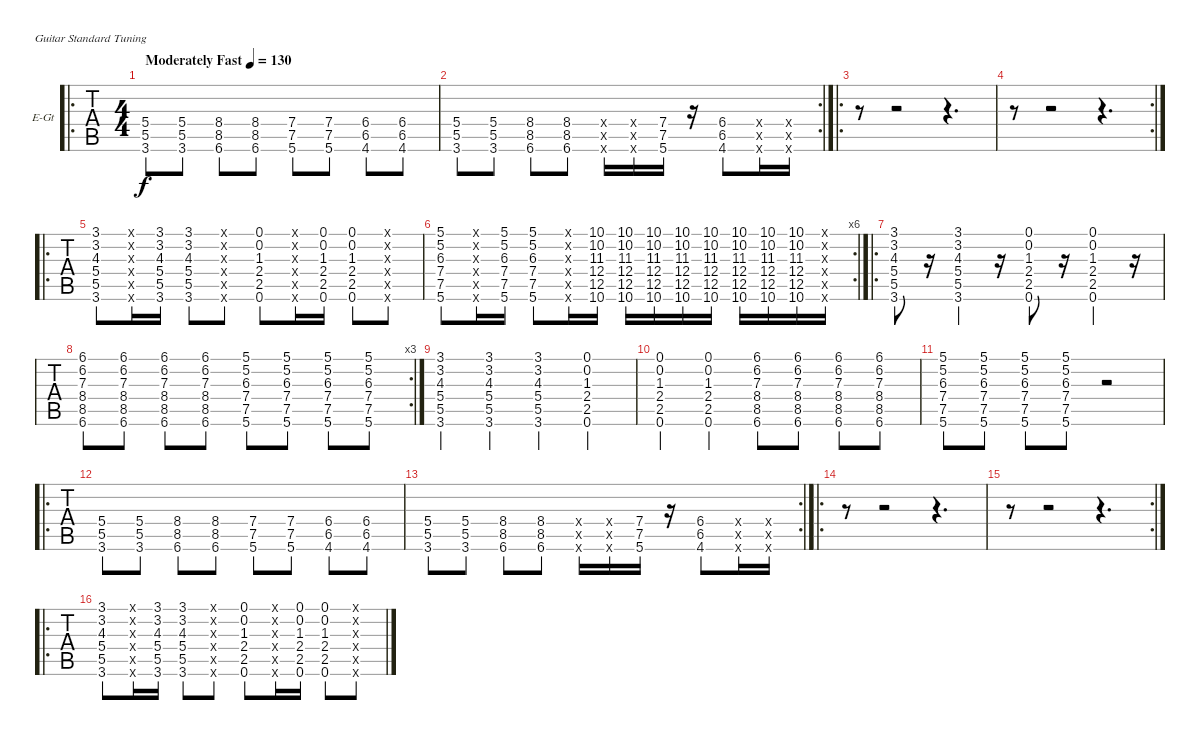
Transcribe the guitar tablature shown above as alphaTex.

\bracketExtendMode groupsimilarinstruments
\firstSystemTrackNameOrientation horizontal
\otherSystemsTrackNameOrientation horizontal
\track ("Clean Guitar" "E-Gt") {instrument electricguitarclean}
\staff {tabs}
\tuning (E4 B3 G3 D3 A2 E2)
\ro
\ts (4 4)
\beaming (8 2 2 2 2)
\tempo (130 "Moderately Fast")
\clef g2
\ks c
(5.4 5.5 3.6).8{dy f instrument electricguitarclean} (5.4 5.5 3.6).8 (8.4 8.5 6.6).8 (8.4 8.5 6.6).8 (7.4 7.5 5.6).8 (7.4 7.5 5.6).8 (6.4 6.5 4.6).8 (6.4 6.5 4.6).8 |
\rc 2
(5.4 5.5 3.6).8 (5.4 5.5 3.6).8 (8.4 8.5 6.6).8 (8.4 8.5 6.6).8 (0.4{x} 0.5{x} 0.6{x}).16 (0.4{x} 0.5{x} 0.6{x}).16 (7.4 7.5 5.6).16 r.16 (6.4 6.5 4.6).8 (0.4{x} 0.5{x} 0.6{x}).16 (0.4{x} 0.5{x} 0.6{x}).16 |
\ro
r.8 r.2 r.4{d} |
\rc 2
r.8 r.2 r.4{d} |
\ro
(3.1 3.2 4.3 5.4 5.5 3.6).8 (3.1{x} 3.2{x} 4.3{x} 5.4{x} 5.5{x} 0.6{x}).16 (3.1 3.2 4.3 5.4 5.5 3.6).16 (3.1 3.2 4.3 5.4 5.5 3.6).8 (0.1{x} 0.2{x} 0.3{x} 0.4{x} 0.5{x} 0.6{x}).8 (0.1 0.2 1.3 2.4 2.5 0.6).8 (0.1{x} 0.2{x} 1.3{x} 2.4{x} 2.5{x} 0.6{x}).16 (0.1 0.2 1.3 2.4 2.5 0.6).16 (0.1 0.2 1.3 2.4 2.5 0.6).8 (0.1{x} 0.2{x} 0.3{x} 0.4{x} 0.5{x} 0.6{x}).8 |
\rc 6
(5.1 5.2 6.3 7.4 7.5 5.6).8 (0.1{x} 0.2{x} 0.3{x} 0.4{x} 0.5{x} 0.6{x}).16 (5.1 5.2 6.3 7.4 7.5 5.6).16 (5.1 5.2 6.3 7.4 7.5 5.6).8 (0.1{x} 0.2{x} 0.3{x} 0.4{x} 0.5{x} 0.6{x}).16 (10.1 10.2 11.3 12.4 12.5 10.6).16 (10.1 10.2 11.3 12.4 12.5 10.6).16 (10.1 10.2 11.3 12.4 12.5 10.6).16 (10.1 10.2 11.3 12.4 12.5 10.6).16 (10.1 10.2 11.3 12.4 12.5 10.6).16 (10.1 10.2 11.3 12.4 12.5 10.6).16 (10.1 10.2 11.3 12.4 12.5 10.6).16 (10.1 10.2 11.3 12.4 12.5 10.6).16 (0.1{x} 0.2{x} 0.3{x} 0.4{x} 0.5{x} 0.6{x}).16 |
\ro
(3.1 3.2 4.3 5.4 5.5 3.6).8 r.16 (3.1 3.2 4.3 5.4 5.5 3.6).4 r.16 (0.1 0.2 1.3 2.4 2.5 0.6).8 r.16 (0.1 0.2 1.3 2.4 2.5 0.6).4 r.16 |
\rc 3
(6.1 6.2 7.3 8.4 8.5 6.6).8 (6.1 6.2 7.3 8.4 8.5 6.6).8 (6.1 6.2 7.3 8.4 8.5 6.6).8 (6.1 6.2 7.3 8.4 8.5 6.6).8 (5.1 5.2 6.3 7.4 7.5 5.6).8 (5.1 5.2 6.3 7.4 7.5 5.6).8 (5.1 5.2 6.3 7.4 7.5 5.6).8 (5.1 5.2 6.3 7.4 7.5 5.6).8 |
(3.1 3.2 4.3 5.4 5.5 3.6).4 (3.1 3.2 4.3 5.4 5.5 3.6).4 (3.1 3.2 4.3 5.4 5.5 3.6).4 (0.1 0.2 1.3 2.4 2.5 0.6).4 |
(0.1 0.2 1.3 2.4 2.5 0.6).4 (0.1 0.2 1.3 2.4 2.5 0.6).4 (6.1 6.2 7.3 8.4 8.5 6.6).8 (6.1 6.2 7.3 8.4 8.5 6.6).8 (6.1 6.2 7.3 8.4 8.5 6.6).8 (6.1 6.2 7.3 8.4 8.5 6.6).8 |
(5.1 5.2 6.3 7.4 7.5 5.6).8 (5.1 5.2 6.3 7.4 7.5 5.6).8 (5.1 5.2 6.3 7.4 7.5 5.6).8 (5.1 5.2 6.3 7.4 7.5 5.6).8 r.2 |
\ro
(5.4 5.5 3.6).8 (5.4 5.5 3.6).8 (8.4 8.5 6.6).8 (8.4 8.5 6.6).8 (7.4 7.5 5.6).8 (7.4 7.5 5.6).8 (6.4 6.5 4.6).8 (6.4 6.5 4.6).8 |
\rc 2
(5.4 5.5 3.6).8 (5.4 5.5 3.6).8 (8.4 8.5 6.6).8 (8.4 8.5 6.6).8 (0.4{x} 0.5{x} 0.6{x}).16 (0.4{x} 0.5{x} 0.6{x}).16 (7.4 7.5 5.6).16 r.16 (6.4 6.5 4.6).8 (0.4{x} 0.5{x} 0.6{x}).16 (0.4{x} 0.5{x} 0.6{x}).16 |
\ro
r.8 r.2 r.4{d} |
\rc 2
r.8 r.2 r.4{d} |
\ro
(3.1 3.2 4.3 5.4 5.5 3.6).8 (3.1{x} 3.2{x} 4.3{x} 5.4{x} 5.5{x} 0.6{x}).16 (3.1 3.2 4.3 5.4 5.5 3.6).16 (3.1 3.2 4.3 5.4 5.5 3.6).8 (0.1{x} 0.2{x} 0.3{x} 0.4{x} 0.5{x} 0.6{x}).8 (0.1 0.2 1.3 2.4 2.5 0.6).8 (0.1{x} 0.2{x} 1.3{x} 2.4{x} 2.5{x} 0.6{x}).16 (0.1 0.2 1.3 2.4 2.5 0.6).16 (0.1 0.2 1.3 2.4 2.5 0.6).8 (0.1{x} 0.2{x} 0.3{x} 0.4{x} 0.5{x} 0.6{x}).8
